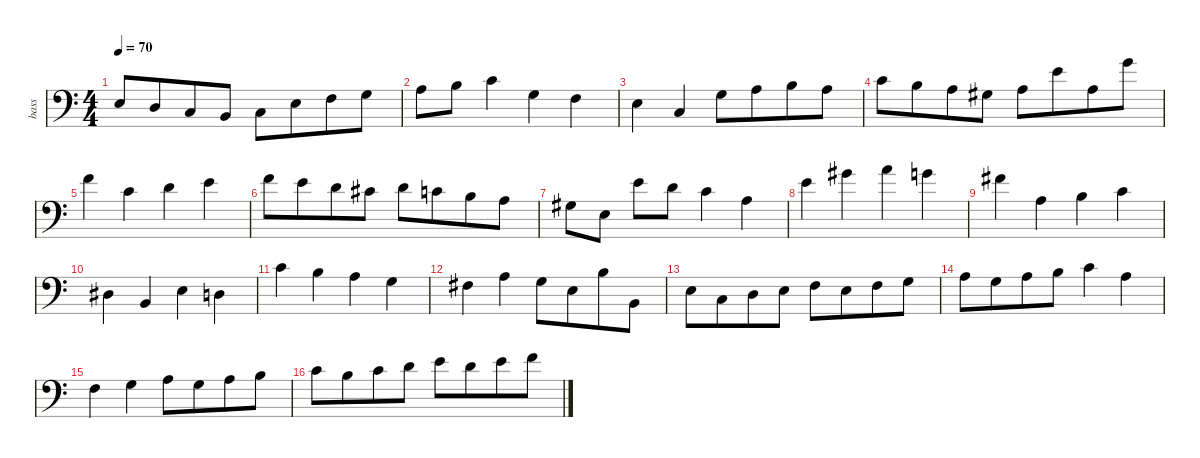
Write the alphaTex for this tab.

\defaultSystemsLayout 4
\hideDynamics
\bracketExtendMode nobrackets
\otherSystemsTrackNameOrientation horizontal
\extendBarLines
\track ("Acoustic Bass" "bass") {mute instrument acousticbass}
\staff {score}
\tuning (G2 D2 A1 E1)
\ts (4 4)
\scale
0.98393
\tempo 70
\accidentals auto
\clef f4
\ottava regular
\simile none
\ks c
2.2.8{dy mf beam Up beam merge} 0.2.8{beam Up beam merge} 3.3.8{beam Up beam merge} 2.3.8{beam Up} 3.3.8{beam Down beam merge} 2.2.8{beam Down beam merge} 3.2.8{beam Down beam merge} 0.1.8{beam Down} |
\scale
0.929926 2.1.8{beam Down} 4.1.8{beam Down} 5.1.4{beam Down} 0.1.4{beam Down} 3.2.4{beam Down} |
2.2.4{beam Down} 3.3.4{beam Up} 0.1.8{beam Down beam merge} 7.2.8{beam Down beam merge} 9.2.8{beam Down beam merge} 7.2.8{beam Down} |
10.2.8{beam Down beam merge} 9.2.8{beam Down beam merge} 7.2.8{beam Down beam merge} 6.2{acc #}.8{beam Down} 7.2.8{beam Down beam merge} 9.1.8{beam Down beam merge} 12.3.8{beam Down beam merge} 12.1.8{beam Down} |
10.1.4{beam Down} 10.2.4{beam Down} 7.1.4{beam Down} 9.1.4{beam Down} |
\scale
1.03423 10.1.8{beam Down beam merge} 9.1.8{beam Down beam merge} 7.1.8{beam Down beam merge} 6.1{acc #}.8{beam Down} 7.1.8{beam Down beam merge} 5.1.8{beam Down beam merge} 4.1.8{beam Down beam merge} 7.2.8{beam Down} |
\scale
1.25878 6.2{acc #}.8{beam Down} 7.3.8{beam Down} 9.1.8{beam Down} 7.1.8{beam Down} 10.2.4{beam Down} 7.2.4{beam Down} |
\scale
0.70699 9.1.4{beam Down} 13.1{acc #}.4{beam Down} 14.1.4{beam Down} 12.1.4{beam Down} |
\scale
0.870712 11.1{acc #}.4{beam Down} 12.3.4{beam Down} 9.2.4{beam Down} 5.1.4{beam Down} |
\scale
1.08214 6.3{acc #}.4{beam Down} 7.4.4{beam Up} 7.3.4{beam Down} 0.2.4{beam Down} |
\scale
1.04715 5.1.4{beam Down} 4.1.4{beam Down} 2.1.4{beam Down} 0.1.4{beam Down} |
\scale
1.2014 4.2{acc #}.4{beam Down} 2.1.4{beam Down} 0.1.8{beam Down beam merge} 2.2.8{beam Down beam merge} 4.1.8{beam Down beam merge} 2.3.8{beam Down} |
\scale
0.887548 2.2.8{beam Down beam merge} 3.3.8{beam Down beam merge} 0.2.8{beam Down beam merge} 2.2.8{beam Down} 3.2.8{beam Down beam merge} 2.2.8{beam Down beam merge} 3.2.8{beam Down beam merge} 0.1.8{beam Down} |
\scale
0.911051 7.2.8{beam Down beam merge} 0.1.8{beam Down beam merge} 7.2.8{beam Down beam merge} 4.1.8{beam Down} 5.1.4{beam Down} 7.2.4{beam Down} |
8.3.4{beam Down} 0.1.4{beam Down} 7.2.8{beam Down beam merge} 0.1.8{beam Down beam merge} 7.2.8{beam Down beam merge} 9.2.8{beam Down} |
10.2.8{beam Down beam merge} 9.2.8{beam Down beam merge} 10.2.8{beam Down beam merge} 7.1.8{beam Down} 9.1.8{beam Down beam merge} 7.1.8{beam Down beam merge} 9.1.8{beam Down beam merge} 10.1.8{beam Down}
